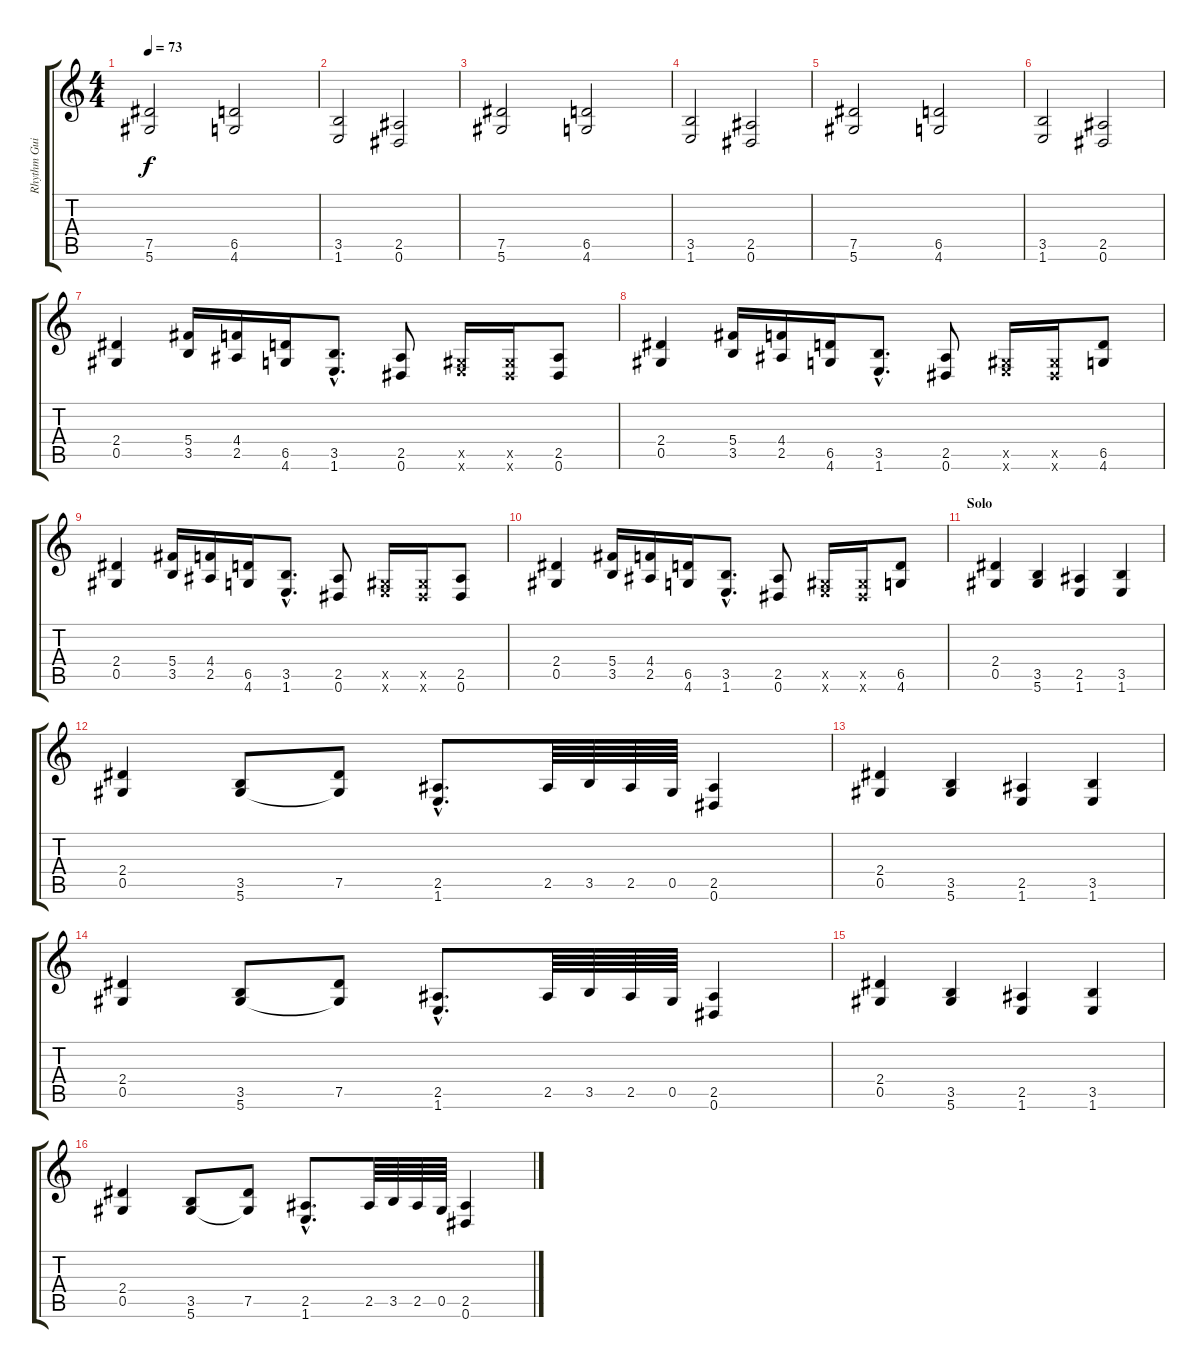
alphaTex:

\track ("Rhythm Guitar" "Rhythm Gui") {instrument distortionguitar}
\staff {score tabs}
\tuning (Eb4 Bb3 Gb3 Db3 Ab2 Eb2) {hide}
\ts (4 4)
\tempo 73
\clef g2
\ks c
(7.5 5.6).2{dy f} (6.5 4.6).2 |
(3.5 1.6).2 (2.5 0.6).2 |
(7.5 5.6).2 (6.5 4.6).2 |
(3.5 1.6).2 (2.5 0.6).2 |
(7.5 5.6).2 (6.5 4.6).2 |
(3.5 1.6).2 (2.5 0.6).2 |
(2.4 0.5).4 (5.4 3.5).16 (4.4 2.5).16 (6.5 4.6).16 (3.5{hac} 1.6{hac}).8{d} (2.5 0.6).8 (0.5{x} 1.6{x}).16 (0.5{x} 0.6{x}).16 (2.5 0.6).8 |
(2.4 0.5).4 (5.4 3.5).16 (4.4 2.5).16 (6.5 4.6).16 (3.5{hac} 1.6{hac}).8{d} (2.5 0.6).8 (0.5{x} 1.6{x}).16 (0.5{x} 0.6{x}).16 (6.5 4.6).8 |
(2.4 0.5).4 (5.4 3.5).16 (4.4 2.5).16 (6.5 4.6).16 (3.5{hac} 1.6{hac}).8{d} (2.5 0.6).8 (0.5{x} 1.6{x}).16 (0.5{x} 0.6{x}).16 (2.5 0.6).8 |
(2.4 0.5).4 (5.4 3.5).16 (4.4 2.5).16 (6.5 4.6).16 (3.5{hac} 1.6{hac}).8{d} (2.5 0.6).8 (0.5{x} 1.6{x}).16 (0.5{x} 0.6{x}).16 (6.5 4.6).8 |
\section ("" "Solo")
(2.4 0.5).4 (3.5 5.6).4 (2.5 1.6).4 (3.5 1.6).4 |
(2.4 0.5).4 (3.5 5.6).8 (7.5 5.6{t}).8 (2.5{hac} 1.6{hac}).8{d} 2.5.64 3.5.64 2.5.64 0.5.64 (2.5 0.6).4 |
(2.4 0.5).4 (3.5 5.6).4 (2.5 1.6).4 (3.5 1.6).4 |
(2.4 0.5).4 (3.5 5.6).8 (7.5 5.6{t}).8 (2.5{hac} 1.6{hac}).8{d} 2.5.64 3.5.64 2.5.64 0.5.64 (2.5 0.6).4 |
(2.4 0.5).4 (3.5 5.6).4 (2.5 1.6).4 (3.5 1.6).4 |
(2.4 0.5).4 (3.5 5.6).8 (7.5 5.6{t}).8 (2.5{hac} 1.6{hac}).8{d} 2.5.64 3.5.64 2.5.64 0.5.64 (2.5 0.6).4
